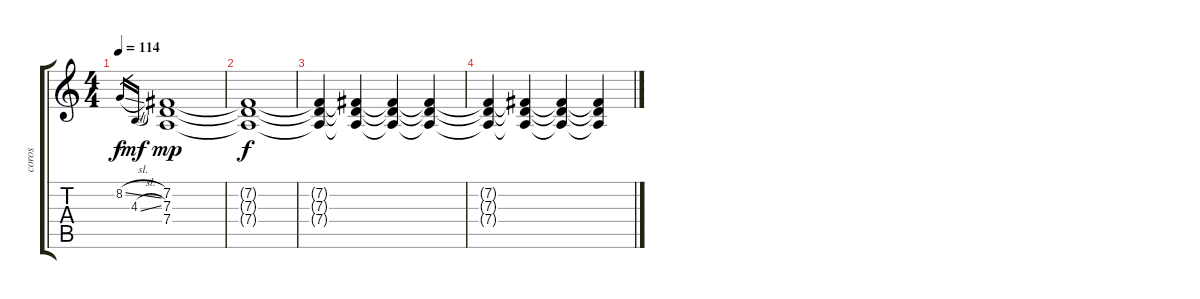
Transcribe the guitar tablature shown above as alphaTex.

\track ("coros" "coros") {instrument choiraahs}
\staff {score tabs}
\tuning (E4 B3 G3 D3 A2 E2) {hide}
\ts (4 4)
\tempo 114
\clef g2
\ks c
8.2{sl}.16{gr dy f} 4.3{sl}.16{gr dy mf} (7.2 7.3 7.4).1{dy mp} |
(7.2{t} 7.3{t} 7.4{t}).1{dy f} |
(7.2{t} 7.3{t} 7.4{t}).4{volume 10} (7.2{t} 7.3{t} 7.4{t}).4{volume 9} (7.2{t} 7.3{t} 7.4{t}).4{volume 8} (7.2{t} 7.3{t} 7.4{t}).4{volume 7} |
(7.2{t} 7.3{t} 7.4{t}).4{volume 6} (7.2{t} 7.3{t} 7.4{t}).4{volume 5} (7.2{t} 7.3{t} 7.4{t}).4{volume 4} (7.2{t} 7.3{t} 7.4{t}).4{volume 3}
